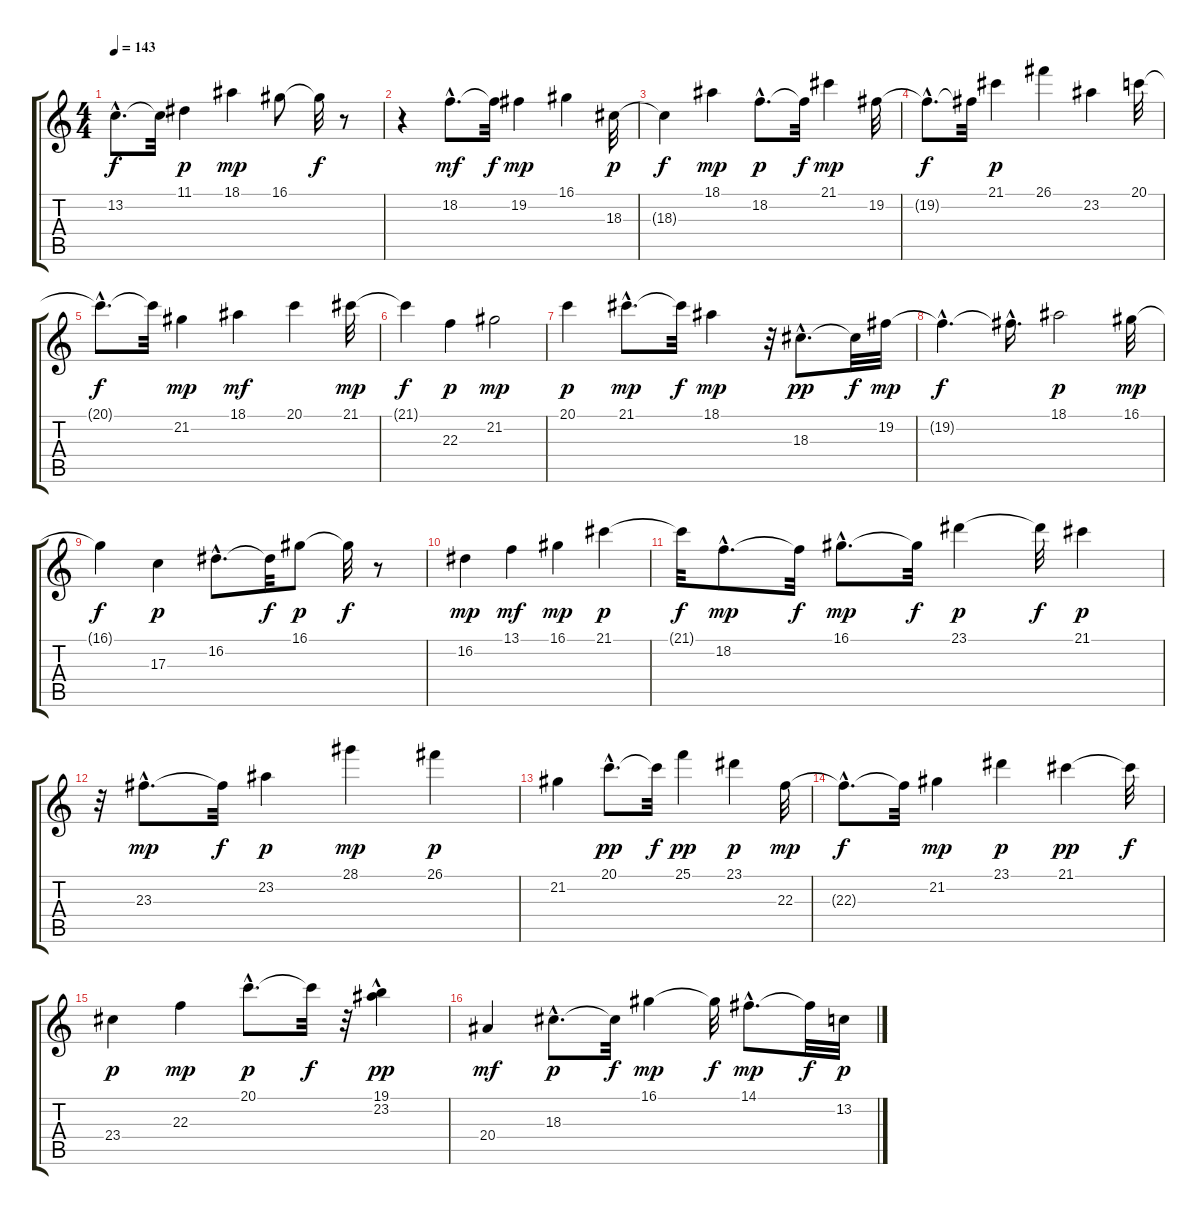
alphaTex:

\track "" {instrument pad2warm}
\staff {score tabs}
\tuning (E4 B3 G3 D3 A2 E2) {hide}
\ts (4 4)
\tempo 143
\clef g2
\ks c
13.2{hac t}.8{d dy f} 13.2{t}.32 11.1.4{dy p} 18.1.4{dy mp} 16.1.8 16.1{t}.32{dy f} r.8 |
r.4 18.2{hac}.8{d dy mf} 18.2{t}.32{dy f} 19.2.4{dy mp} 16.1.4 18.3.32{dy p} |
18.3{t}.4{dy f} 18.1.4{dy mp} 18.2{hac}.8{d dy p} 18.2{t}.32{dy f} 21.1.4{dy mp} 19.2.32 |
19.2{hac t}.8{d dy f} 19.2{t}.32 21.1.4{dy p} 26.1.4 23.2.4 20.1.32 |
20.1{hac t}.8{d dy f} 20.1{t}.32 21.2.4{dy mp} 18.1.4{dy mf} 20.1.4 21.1.32{dy mp} |
21.1{t}.4{dy f} 22.3.4{dy p} 21.2.2{dy mp} |
20.1.4{dy p} 21.1{hac}.8{d dy mp} 21.1{t}.32{dy f} 18.1.4{dy mp} r.32 18.3{hac}.8{d dy pp} 18.3{t}.32{dy f} 19.2.32{dy mp} |
19.2{hac t}.4{d dy f} 19.2{hac t}.16{d} 18.1.2{dy p} 16.1.32{dy mp} |
16.1{t}.4{dy f} 17.3.4{dy p} 16.2{hac}.8{d} 16.2{t}.32{dy f} 16.1.8{dy p} 16.1{t}.32{dy f} r.8 |
16.2.4{dy mp} 13.1.4{dy mf} 16.1.4{dy mp} 21.1.4{dy p} |
21.1{t}.32{dy f} 18.2{hac}.8{d dy mp} 18.2{t}.32{dy f} 16.1{hac}.8{d dy mp} 16.1{t}.32{dy f} 23.1.4{dy p} 23.1{t}.32{dy f} 21.1.4{dy p} |
r.32 23.3{hac}.8{d dy mp} 23.3{t}.32{dy f} 23.2.4{dy p} 28.1.4{dy mp} 26.1.4{dy p} |
21.2.4 20.1{hac}.8{d dy pp} 20.1{t}.32{dy f} 25.1.4{dy pp} 23.1.4{dy p} 22.3.32{dy mp} |
22.3{hac t}.8{d dy f} 22.3{t}.32 21.2.4{dy mp} 23.1.4{dy p} 21.1.4{dy pp} 21.1{t}.32{dy f} |
23.4.4{dy p} 22.3.4{dy mp} 20.1{hac}.8{d dy p} 20.1{t}.32{dy f} r.32 (19.1{hac} 23.2).4{dy pp} |
20.4.4{dy mf} 18.3{hac}.8{d dy p} 18.3{t}.32{dy f} 16.1.4{dy mp} 16.1{t}.32{dy f} 14.1{hac}.8{d dy mp} 14.1{t}.32{dy f} 13.2.32{dy p}
